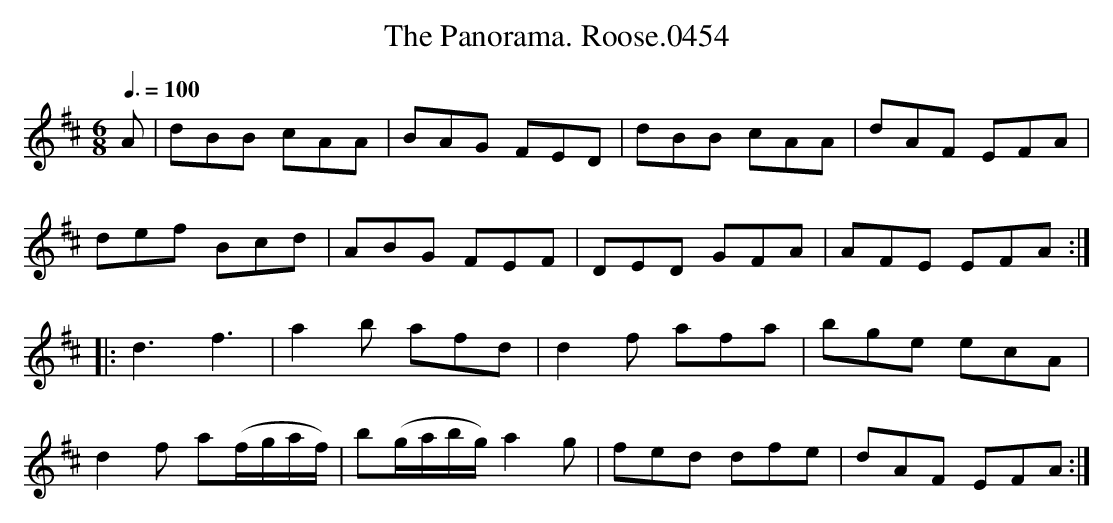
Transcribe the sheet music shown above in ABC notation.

X:1
T:Panorama. Roose.0454, The
M:6/8
L:1/8
Q:3/8=100
K:D
A|dBB cAA|BAG FED|dBB cAA|dAF EFA|
def Bcd|ABG FEF|DED GFA|AFE EFA:|
|:d3f3|a2b afd|d2 f afa|bge ecA|
d2 f a(f/g/a/f/)|b(g/a/b/g/) a2 g|fed dfe|dAF EFA:|
